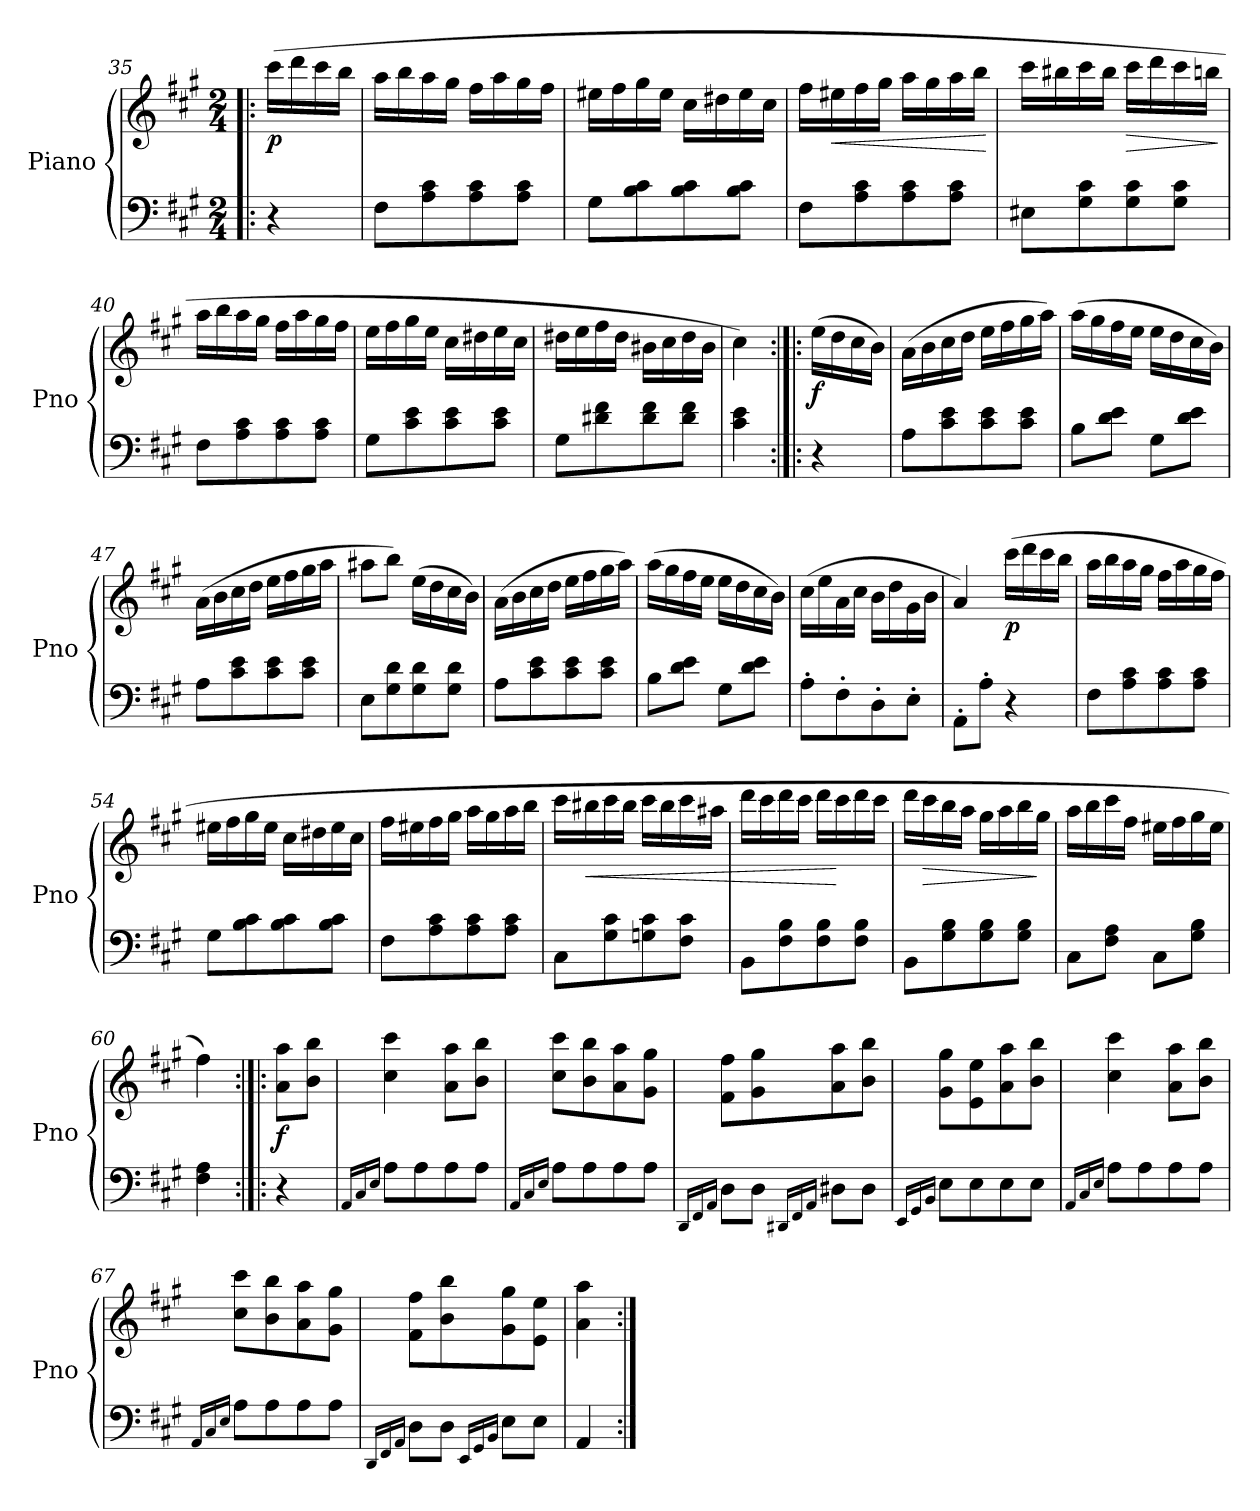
**kern	**kern	**dynam
*part1	*part1	*part1
*staff2	*staff1	*staff1/2
*I"Piano	*	*
*I'Pno	*	*
*clefF4	*clefG2	*
*k[f#c#g#]	*k[f#c#g#]	*
*M2/4	*M2/4	*
=35!|:	=35!|:	=35!|:
!	!	!LO:DY:b
4r	(16ccc#\LL	p
.	16ddd\	.
.	16ccc#\	.
.	16bb\JJ	.
=36	=36	=36
8F#\L	16aa\LL	.
.	16bb\	.
8A\ 8c#\	16aa\	.
.	16gg#\JJ	.
8A\ 8c#\	16ff#\LL	.
.	16aa\	.
8A\ 8c#\J	16gg#\	.
.	16ff#\JJ	.
=37	=37	=37
8G#\L	16ee#X\LL	.
.	16ff#\	.
8B\ 8c#\	16gg#\	.
.	16ee#\JJ	.
8B\ 8c#\	16cc#\LL	.
.	16dd#X\	.
8B\ 8c#\J	16ee#\	.
.	16cc#\JJ	.
!!LO:LB:g=z
=38	=38	=38
8F#\L	16ff#\LL	.
!	!	!LO:HP:b
.	16ee#X\	<
8A\ 8c#\	16ff#\	.
.	16gg#\JJ	.
8A\ 8c#\	16aa\LL	.
.	16gg#\	.
8A\ 8c#\J	16aa\	.
.	16bb\JJ	.
.	.	[
=39	=39	=39
8E#X\L	16ccc#\LL	.
.	16bb#X\	.
8G#\ 8c#\	16ccc#\	.
.	16bb#\JJ	.
!	!	!LO:HP:b
8G#\ 8c#\	16ccc#\LL	>
.	16ddd\	.
8G#\ 8c#\J	16ccc#\	.
.	16bbn\JJ	.
.	.	]
=40	=40	=40
8F#\L	16aa\LL	.
.	16bb\	.
8A\ 8c#\	16aa\	.
.	16gg#\JJ	.
8A\ 8c#\	16ff#\LL	.
.	16aa\	.
8A\ 8c#\J	16gg#\	.
.	16ff#\JJ	.
=41	=41	=41
8G#\L	16ee\LL	.
.	16ff#\	.
8c#\ 8e\	16gg#\	.
.	16ee\JJ	.
8c#\ 8e\	16cc#\LL	.
.	16dd#X\	.
8c#\ 8e\J	16ee\	.
.	16cc#\JJ	.
!!LO:LB:g=z
=42	=42	=42
8G#\L	16dd#X\LL	.
.	16ee\	.
8d#X\ 8f#\	16ff#\	.
.	16dd#\JJ	.
8d#\ 8f#\	16b#X\LL	.
.	16cc#\	.
8d#\ 8f#\J	16dd#\	.
.	16b#\JJ	.
=43	=43	=43
4c#\ 4e\	4cc#\)	.
=44:|!|:	=44:|!|:	=44:|!|:
!	!	!LO:DY:b
4r	(16ee\LL	f
.	16dd\	.
.	16cc#\	.
.	16b\JJ)	.
=45	=45	=45
8A\L	(16a\LL	.
.	16b\	.
8c#\ 8e\	16cc#\	.
.	16dd\JJ	.
8c#\ 8e\	16ee\LL	.
.	16ff#\	.
8c#\ 8e\J	16gg#\	.
.	16aa\JJ)	.
=46	=46	=46
8B\L	(16aa\LL	.
.	16gg#\	.
8d\ 8e\J	16ff#\	.
.	16ee\JJ	.
8G#\L	16ee\LL	.
.	16dd\	.
8d\ 8e\J	16cc#\	.
.	16b\JJ)	.
!!LO:LB:g=z
=47	=47	=47
8A\L	(16a\LL	.
.	16b\	.
8c#\ 8e\	16cc#\	.
.	16dd\JJ	.
8c#\ 8e\	16ee\LL	.
.	16ff#\	.
8c#\ 8e\J	16gg#\	.
.	16aa\JJ	.
=48	=48	=48
8E\L	8aa#X\L	.
8G#\ 8d\	8bb\J)	.
8G#\ 8d\	(16ee\LL	.
.	16dd\	.
8G#\ 8d\J	16cc#\	.
.	16b\JJ)	.
=49	=49	=49
8A\L	(16a\LL	.
.	16b\	.
8c#\ 8e\	16cc#\	.
.	16dd\JJ	.
8c#\ 8e\	16ee\LL	.
.	16ff#\	.
8c#\ 8e\J	16gg#\	.
.	16aa\JJ)	.
=50	=50	=50
8B\L	(16aa\LL	.
.	16gg#\	.
8d\ 8e\J	16ff#\	.
.	16ee\JJ	.
8G#\L	16ee\LL	.
.	16dd\	.
8d\ 8e\J	16cc#\	.
.	16b\JJ)	.
!!LO:LB:g=z
=51	=51	=51
8A'\L	(16cc#\LL	.
.	16ee\	.
8F#'\	16a\	.
.	16cc#\JJ	.
8D'\	16b\LL	.
.	16dd\	.
8E'\J	16g#\	.
.	16b\JJ	.
=52	=52	=52
8AA'\L	4a/)	.
8A'\J	.	.
!	!	!LO:DY:b
4r	(16ccc#\LL	p
.	16ddd\	.
.	16ccc#\	.
.	16bb\JJ	.
=53	=53	=53
8F#\L	16aa\LL	.
.	16bb\	.
8A\ 8c#\	16aa\	.
.	16gg#\JJ	.
8A\ 8c#\	16ff#\LL	.
.	16aa\	.
8A\ 8c#\J	16gg#\	.
.	16ff#\JJ	.
=54	=54	=54
8G#\L	16ee#X\LL	.
.	16ff#\	.
8B\ 8c#\	16gg#\	.
.	16ee#\JJ	.
8B\ 8c#\	16cc#\LL	.
.	16dd#X\	.
8B\ 8c#\J	16ee#\	.
.	16cc#\JJ	.
!!LO:PB:g=z
=55	=55	=55
8F#\L	16ff#\LL	.
.	16ee#X\	.
8A\ 8c#\	16ff#\	.
.	16gg#\JJ	.
8A\ 8c#\	16aa\LL	.
.	16gg#\	.
8A\ 8c#\J	16aa\	.
.	16bb\JJ	.
=56	=56	=56
8C#\L	16ccc#\LL	.
!	!	!LO:HP:b
.	16bb#X\	<
8G#\ 8c#\	16ccc#\	.
.	16bb#\JJ	.
8Gn\ 8c#\	16ccc#\LL	.
.	16bb#\	.
8F#\ 8c#\J	16ccc#\	.
.	16aa#X\JJ	.
=57	=57	=57
8BB\L	16ddd\LL	.
.	16ccc#\	.
8F#\ 8B\	16ddd\	.
.	16ccc#\JJ	.
8F#\ 8B\	16ddd\LL	.
.	16ccc#\	[
8F#\ 8B\J	16ddd\	.
.	16ccc#\JJ	.
=58	=58	=58
8BB\L	16ddd\LL	.
!	!	!LO:HP:b
.	16ccc#\	>
8G#\ 8B\	16bb\	.
.	16aa\JJ	.
8G#\ 8B\	16gg#\LL	.
.	16aa\	.
8G#\ 8B\J	16bb\	.
.	16gg#\JJ	]
!!LO:LB:g=z
=59	=59	=59
8C#\L	16aa\LL	.
.	16bb\	.
8F#\ 8A\J	16ccc#\	.
.	16ff#\JJ	.
8C#\L	16ee#X\LL	.
.	16ff#\	.
8G#\ 8B\J	16gg#\	.
.	16ee#\JJ	.
=60	=60	=60
4F#\ 4A\	4ff#\)	.
=61:|!|:	=61:|!|:	=61:|!|:
!	!	!LO:DY:b
4r	8a\ 8aa\L	f
.	8b\ 8bb\J	.
=62	=62	=62
16qAA/LL	.	.
16qC#/	.	.
16qE/JJ	.	.
8A\L	4cc#\ 4ccc#\	.
8A\	.	.
8A\	8a\ 8aa\L	.
8A\J	8b\ 8bb\J	.
=63	=63	=63
16qAA/LL	.	.
16qC#/	.	.
16qE/JJ	.	.
8A\L	8cc#\ 8ccc#\L	.
8A\	8b\ 8bb\	.
8A\	8a\ 8aa\	.
8A\J	8g#\ 8gg#\J	.
!!LO:LB:g=z
=64	=64	=64
16qDD/LL	.	.
16qFF#/	.	.
16qAA/JJ	.	.
8D\L	8f#\ 8ff#\L	.
8D\J	8g#\ 8gg#\	.
16qDD#X/LL	.	.
16qFF#/	.	.
16qAA/JJ	.	.
8D#X\L	8a\ 8aa\	.
8D#\J	8b\ 8bb\J	.
=65	=65	=65
16qEE/LL	.	.
16qGG#/	.	.
16qBB/JJ	.	.
8E\L	8g#\ 8gg#\L	.
8E\	8e\ 8ee\	.
8E\	8a\ 8aa\	.
8E\J	8b\ 8bb\J	.
=66	=66	=66
16qAA/LL	.	.
16qC#/	.	.
16qE/JJ	.	.
8A\L	4cc#\ 4ccc#\	.
8A\	.	.
8A\	8a\ 8aa\L	.
8A\J	8b\ 8bb\J	.
=67	=67	=67
16qAA/LL	.	.
16qC#/	.	.
16qE/JJ	.	.
8A\L	8cc#\ 8ccc#\L	.
8A\	8b\ 8bb\	.
8A\	8a\ 8aa\	.
8A\J	8g#\ 8gg#\J	.
!!LO:LB:g=z
=68	=68	=68
16qDD/LL	.	.
16qFF#/	.	.
16qAA/JJ	.	.
8D\L	8f#\ 8ff#\L	.
8D\J	8b\ 8bb\	.
16qEE/LL	.	.
16qGG#/	.	.
16qBB/JJ	.	.
8E\L	8g#\ 8gg#\	.
8E\J	8e\ 8ee\J	.
=69	=69	=69
4AA/	4a\ 4aa\	.
=:|!	=:|!	=:|!
*-	*-	*-
